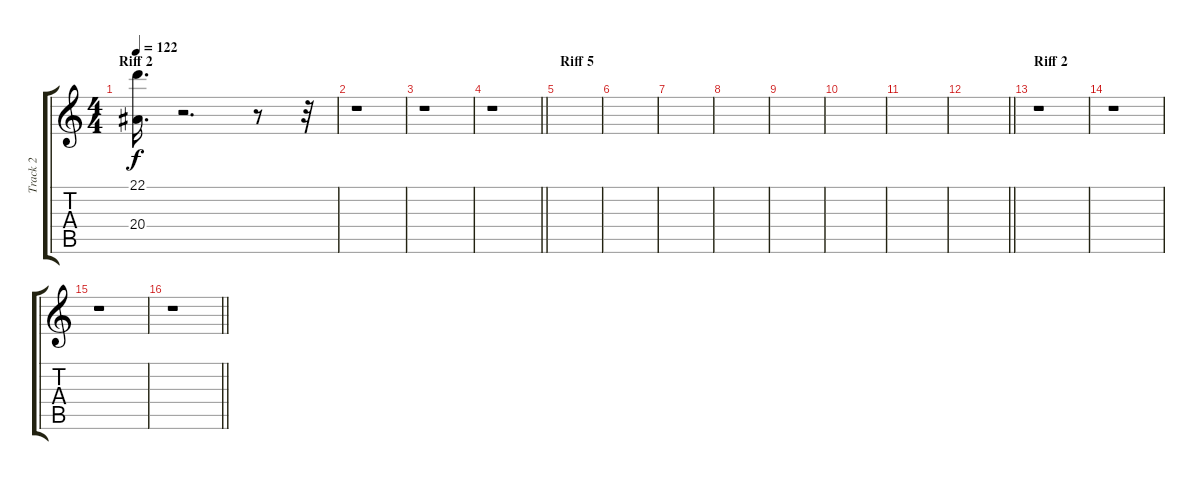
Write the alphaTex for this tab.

\track ("Track 2" "Track 2") {instrument stringensemble2}
\staff {score tabs}
\tuning (E4 B3 G3 D3 A2 E2) {hide}
\ts (4 4)
\section ("" "Riff 2")
\tempo 122
\clef g2
\ks c
(22.1{t} 20.4{t}).16{d dy f} r.2{d} r.8 r.32 |
r.1 |
r.1 |
\barLineRight lightlight
r.1 |
\section ("" "Riff 5")
|
|
|
|
|
|
|
\barLineRight lightlight
|
\section ("" "Riff 2")
r.1 |
r.1 |
r.1 |
\barLineRight lightlight
r.1
